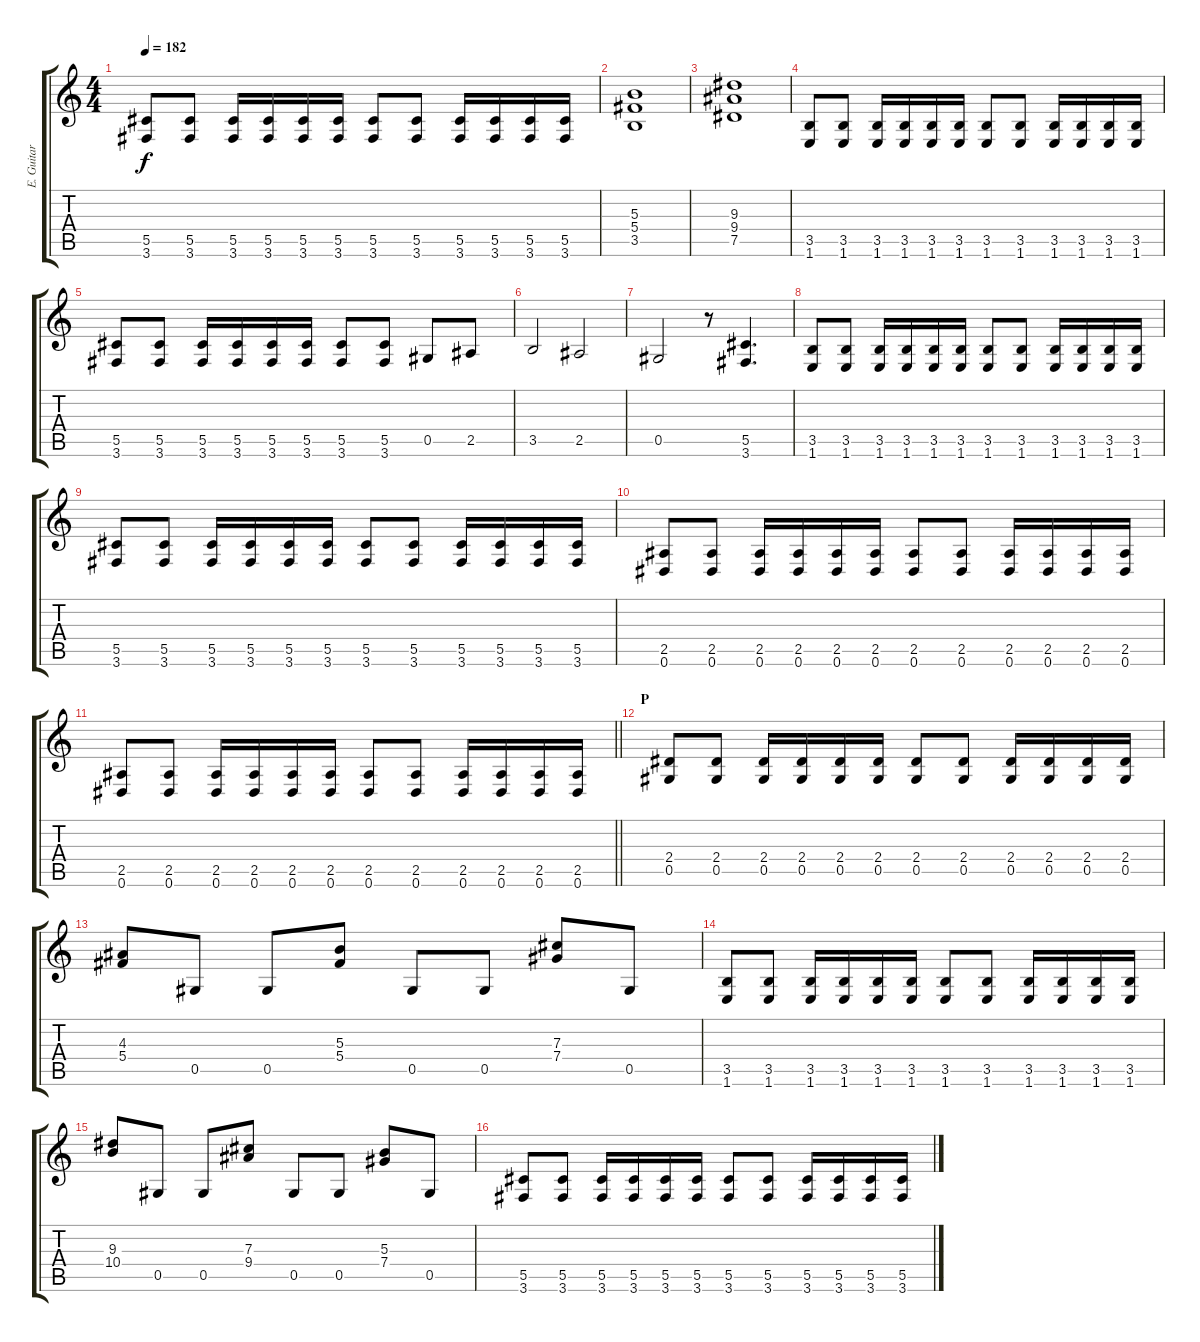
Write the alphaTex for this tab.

\track ("E. Guitar II" "E. Guitar ") {instrument overdrivenguitar}
\staff {score tabs}
\tuning (Eb4 Bb3 Gb3 Db3 Ab2 Eb2) {hide}
\ts (4 4)
\tempo 182
\clef g2
\ks c
(5.5 3.6).8{dy f} (5.5 3.6).8 (5.5 3.6).16 (5.5 3.6).16 (5.5 3.6).16 (5.5 3.6).16 (5.5 3.6).8 (5.5 3.6).8 (5.5 3.6).16 (5.5 3.6).16 (5.5 3.6).16 (5.5 3.6).16 |
(5.3 5.4 3.5).1 |
(9.3 9.4 7.5).1 |
(3.5 1.6).8 (3.5 1.6).8 (3.5 1.6).16 (3.5 1.6).16 (3.5 1.6).16 (3.5 1.6).16 (3.5 1.6).8 (3.5 1.6).8 (3.5 1.6).16 (3.5 1.6).16 (3.5 1.6).16 (3.5 1.6).16 |
(5.5 3.6).8 (5.5 3.6).8 (5.5 3.6).16 (5.5 3.6).16 (5.5 3.6).16 (5.5 3.6).16 (5.5 3.6).8 (5.5 3.6).8 0.5.8 2.5.8 |
3.5.2 2.5.2 |
0.5.2 r.8 (5.5 3.6).4{d} |
(3.5 1.6).8 (3.5 1.6).8 (3.5 1.6).16 (3.5 1.6).16 (3.5 1.6).16 (3.5 1.6).16 (3.5 1.6).8 (3.5 1.6).8 (3.5 1.6).16 (3.5 1.6).16 (3.5 1.6).16 (3.5 1.6).16 |
(5.5 3.6).8 (5.5 3.6).8 (5.5 3.6).16 (5.5 3.6).16 (5.5 3.6).16 (5.5 3.6).16 (5.5 3.6).8 (5.5 3.6).8 (5.5 3.6).16 (5.5 3.6).16 (5.5 3.6).16 (5.5 3.6).16 |
(2.5 0.6).8 (2.5 0.6).8 (2.5 0.6).16 (2.5 0.6).16 (2.5 0.6).16 (2.5 0.6).16 (2.5 0.6).8 (2.5 0.6).8 (2.5 0.6).16 (2.5 0.6).16 (2.5 0.6).16 (2.5 0.6).16 |
\barLineRight lightlight
(2.5 0.6).8 (2.5 0.6).8 (2.5 0.6).16 (2.5 0.6).16 (2.5 0.6).16 (2.5 0.6).16 (2.5 0.6).8 (2.5 0.6).8 (2.5 0.6).16 (2.5 0.6).16 (2.5 0.6).16 (2.5 0.6).16 |
\section ("" "P")
(2.4 0.5).8 (2.4 0.5).8 (2.4 0.5).16 (2.4 0.5).16 (2.4 0.5).16 (2.4 0.5).16 (2.4 0.5).8 (2.4 0.5).8 (2.4 0.5).16 (2.4 0.5).16 (2.4 0.5).16 (2.4 0.5).16 |
(4.3 5.4).8 0.5.8 0.5.8 (5.3 5.4).8 0.5.8 0.5.8 (7.3 7.4).8 0.5.8 |
(3.5 1.6).8 (3.5 1.6).8 (3.5 1.6).16 (3.5 1.6).16 (3.5 1.6).16 (3.5 1.6).16 (3.5 1.6).8 (3.5 1.6).8 (3.5 1.6).16 (3.5 1.6).16 (3.5 1.6).16 (3.5 1.6).16 |
(9.3 10.4).8 0.5.8 0.5.8 (7.3 9.4).8 0.5.8 0.5.8 (5.3 7.4).8 0.5.8 |
(5.5 3.6).8 (5.5 3.6).8 (5.5 3.6).16 (5.5 3.6).16 (5.5 3.6).16 (5.5 3.6).16 (5.5 3.6).8 (5.5 3.6).8 (5.5 3.6).16 (5.5 3.6).16 (5.5 3.6).16 (5.5 3.6).16
